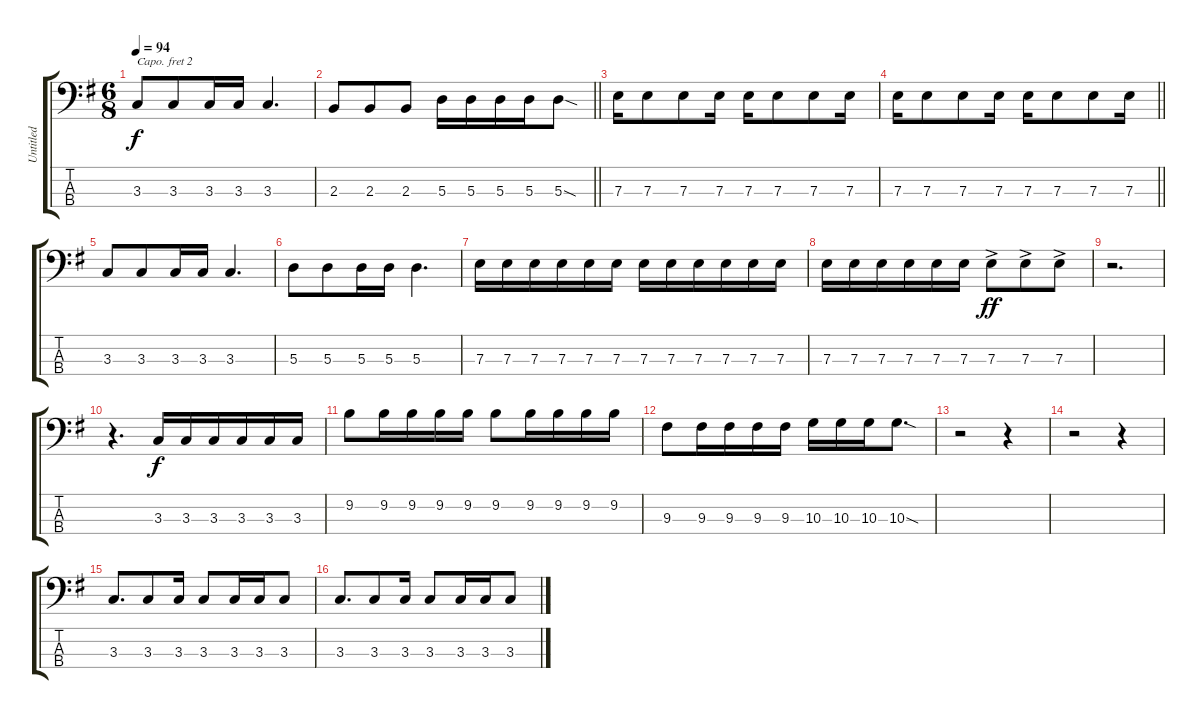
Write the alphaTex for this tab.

\track ("Untitled" "Untitled") {instrument electricbassfinger}
\staff {score tabs}
\capo 2
\tuning (F2 C2 G1 D1) {hide}
\ts (6 8)
\tempo 94
\clef f4
\ks g
3.3.8{dy f} 3.3.8 3.3.16 3.3.16 3.3.4{d} |
\barLineRight lightlight
2.3.8 2.3.8 2.3.8 5.3.16 5.3.16 5.3.16 5.3.16 5.3{sod}.8 |
7.3.16 7.3.8 7.3.8 7.3.16 7.3.16 7.3.8 7.3.8 7.3.16 |
\barLineRight lightlight
7.3.16 7.3.8 7.3.8 7.3.16 7.3.16 7.3.8 7.3.8 7.3.16 |
3.3.8 3.3.8 3.3.16 3.3.16 3.3.4{d} |
5.3.8 5.3.8 5.3.16 5.3.16 5.3.4{d} |
7.3.16 7.3.16 7.3.16 7.3.16 7.3.16 7.3.16 7.3.16 7.3.16 7.3.16 7.3.16 7.3.16 7.3.16 |
7.3.16 7.3.16 7.3.16 7.3.16 7.3.16 7.3.16 7.3{ac}.8{dy ff} 7.3{ac}.8 7.3{ac}.8 |
r.2{d} |
r.4{d} 3.3.16{dy f} 3.3.16 3.3.16 3.3.16 3.3.16 3.3.16 |
9.2.8 9.2.16 9.2.16 9.2.16 9.2.16 9.2.8 9.2.16 9.2.16 9.2.16 9.2.16 |
9.3.8 9.3.16 9.3.16 9.3.16 9.3.16 10.3.16 10.3.16 10.3.16 10.3{sod}.8{d} |
r.2 r.4 |
r.2 r.4 |
3.3.8{d} 3.3.8 3.3.16 3.3.8 3.3.16 3.3.16 3.3.8 |
3.3.8{d} 3.3.8 3.3.16 3.3.8 3.3.16 3.3.16 3.3.8
